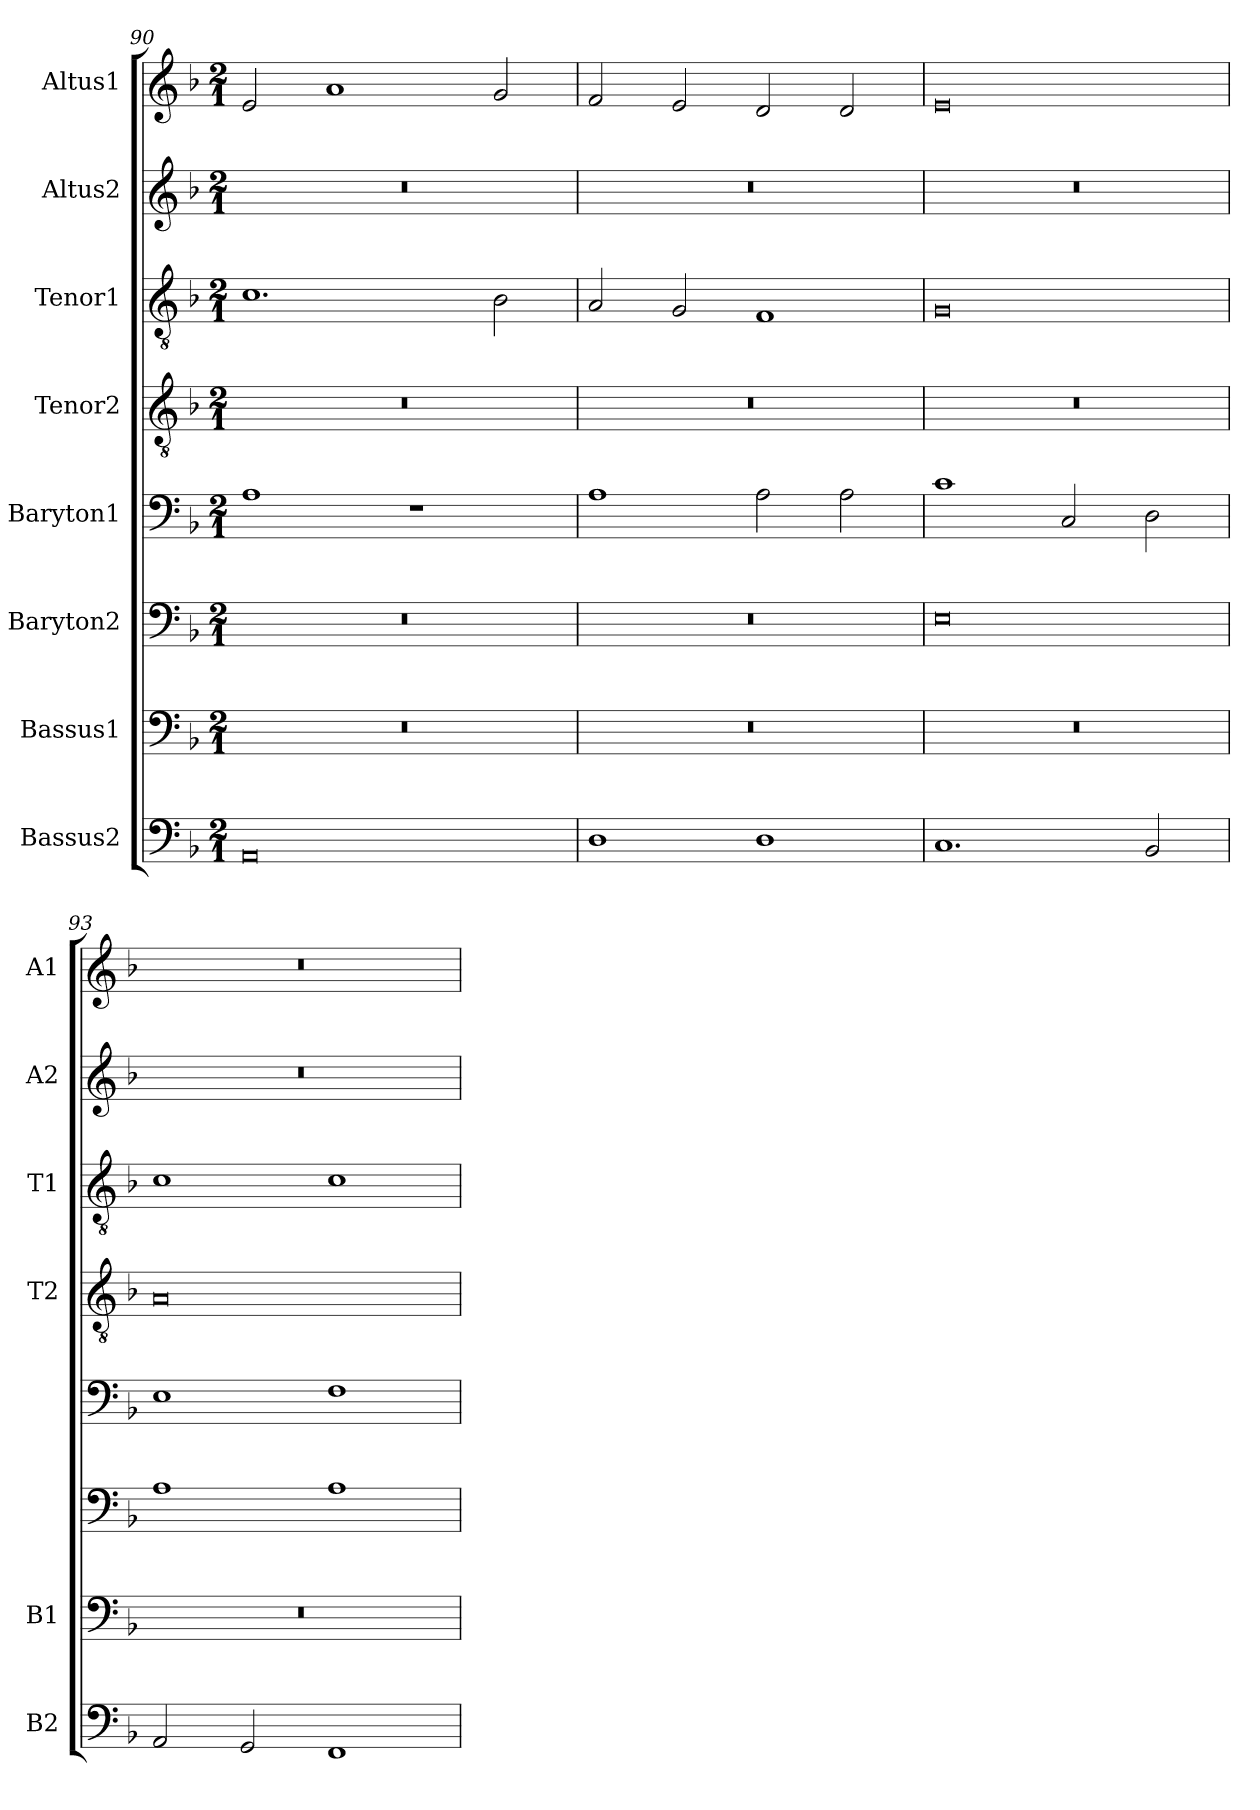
**kern	**kern	**kern	**kern	**kern	**kern	**kern	**kern
*part8	*part7	*part6	*part5	*part4	*part3	*part2	*part1
*staff8	*staff7	*staff6	*staff5	*staff4	*staff3	*staff2	*staff1
*I"Bassus2	*I"Bassus1	*I"Baryton2	*I"Baryton1	*I"Tenor2	*I"Tenor1	*I"Altus2	*I"Altus1
*I'B2	*I'B1	*	*	*I'T2	*I'T1	*I'A2	*I'A1
*clefF4	*clefF4	*clefF4	*clefF4	*clefGv2	*clefGv2	*clefG2	*clefG2
*k[b-]	*k[b-]	*k[b-]	*k[b-]	*k[b-]	*k[b-]	*k[b-]	*k[b-]
*d:	*d:	*d:	*d:	*d:	*d:	*d:	*d:
*M2/1	*M2/1	*M2/1	*M2/1	*M2/1	*M2/1	*M2/1	*M2/1
=90	=90	=90	=90	=90	=90	=90	=90
0AA	0r	0r	1A	0r	1.c	0r	2e
.	.	.	.	.	.	.	1a
.	.	.	1r	.	.	.	.
.	.	.	.	.	2B-	.	2g
=91	=91	=91	=91	=91	=91	=91	=91
1D	0r	0r	1A	0r	2A	0r	2f
.	.	.	.	.	2G	.	2e
1D	.	.	2A	.	1F	.	2d
.	.	.	2A	.	.	.	2d
=92	=92	=92	=92	=92	=92	=92	=92
1.C	0r	0E	1c	0r	0G	0r	0e
.	.	.	2C	.	.	.	.
2BB-	.	.	2D	.	.	.	.
=93	=93	=93	=93	=93	=93	=93	=93
2AA	0r	1A	1E	0A	1c	0r	0r
2GG	.	.	.	.	.	.	.
1FF	.	1A	1F	.	1c	.	.
=	=	=	=	=	=	=	=
*-	*-	*-	*-	*-	*-	*-	*-
